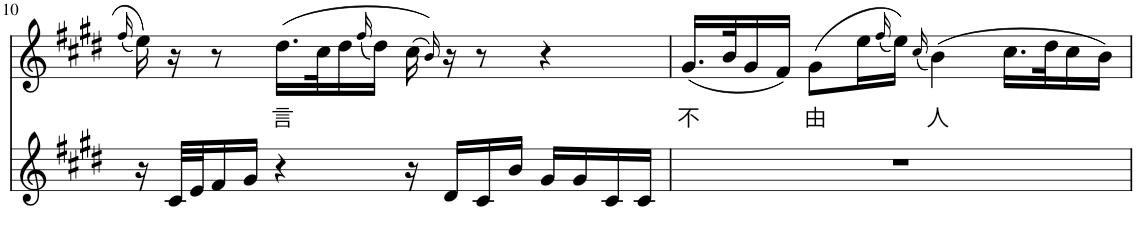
**kern	**kern	**text
*part2	*part1	*part1
*staff2	*staff1	*staff1
*I"Piano	*I"Piano	*
*I'Pno	*I'Pno	*
!!LO:PB:g=z
*clefG2	*clefG2	*
*k[f#c#g#d#]	*k[f#c#g#d#]	*
*M4/4	*M4/4	*
=10	=10	=10
.	(16qff#/	.
16r	16ee\)	.
32c#/LLL	16r	.
32e/J	.	.
16f#/	8r	.
16g#/JJ	.	.
!	!	!LO:LY:b
4r	(16.dd#\LL	言
.	32cc#\K	.
.	16dd#\	.
.	(16qff#/	.
.	16dd#\JJ)	.
16r	(16cc#\	.
.	16qb/))	.
16d#/LL	16r	.
16c#/	8r	.
16b/JJ	.	.
16g#/LL	4r	.
16g#/	.	.
16c#/	.	.
16c#/JJ	.	.
=11	=11	=11
!	!	!LO:LY:b
1r	(16.g#/LL	不
.	32b/K	.
.	16g#/	.
.	16f#/JJ)	.
!	!	!LO:LY:b
.	(8g#\L	由
.	16ee\L	.
.	(16qff#/	.
.	16ee\JJ))	.
.	(16qcc#/	.
!	!	!LO:LY:b
.	(4b\)	人
.	16.cc#\LL	.
.	32dd#\K	.
.	16cc#\	.
.	16b\JJ)	.
=	=	=
*-	*-	*-
